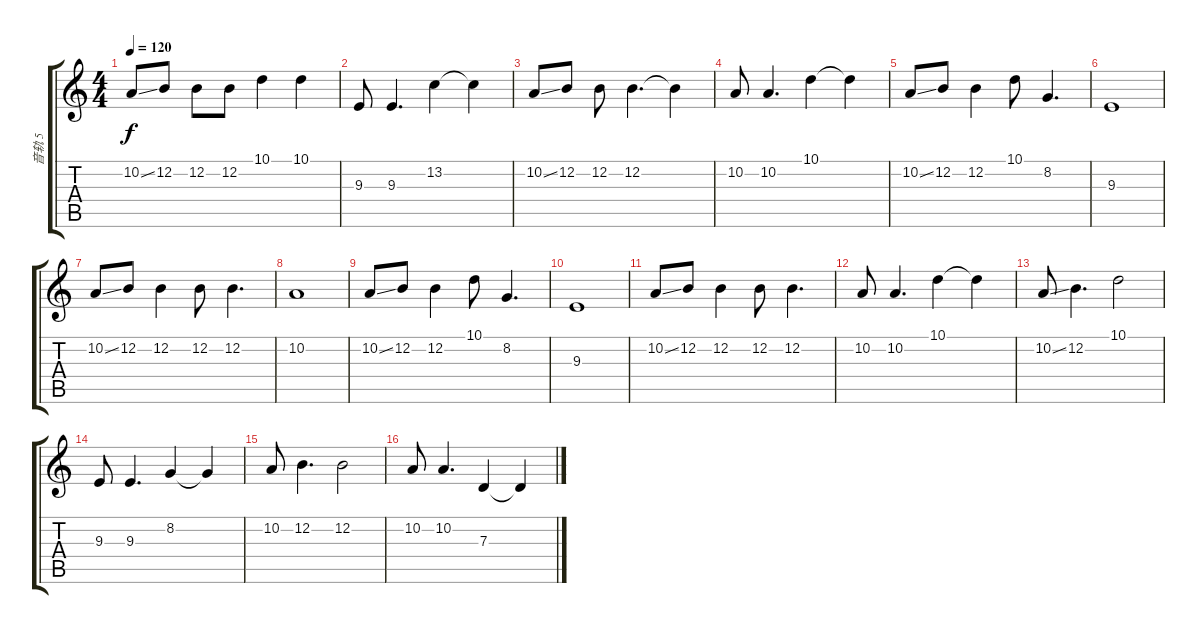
\track ("音轨 5" "音轨 5") {instrument altosax}
\staff {score tabs}
\tuning (E4 B3 G3 D3 A2 E2) {hide}
\ts (4 4)
\tempo 120
\clef g2
\ks c
10.2{ss}.8{dy f} 12.2.8 12.2.8 12.2.8 10.1.4 10.1.4 |
9.3.8 9.3.4{d} 13.2.4 13.2{t}.4 |
10.2{ss}.8 12.2.8 12.2.8 12.2.4{d} 12.2{t}.4 |
10.2.8 10.2.4{d} 10.1.4 10.1{t}.4 |
10.2{ss}.8 12.2.8 12.2.4 10.1.8 8.2.4{d} |
9.3.1 |
10.2{ss}.8 12.2.8 12.2.4 12.2.8 12.2.4{d} |
10.2.1 |
10.2{ss}.8 12.2.8 12.2.4 10.1.8 8.2.4{d} |
9.3.1 |
10.2{ss}.8 12.2.8 12.2.4 12.2.8 12.2.4{d} |
10.2.8 10.2.4{d} 10.1.4 10.1{t}.4 |
10.2{ss}.8 12.2.4{d} 10.1.2 |
9.3.8 9.3.4{d} 8.2.4 8.2{t}.4 |
10.2.8 12.2.4{d} 12.2.2 |
10.2.8 10.2.4{d} 7.3.4 7.3{t}.4
